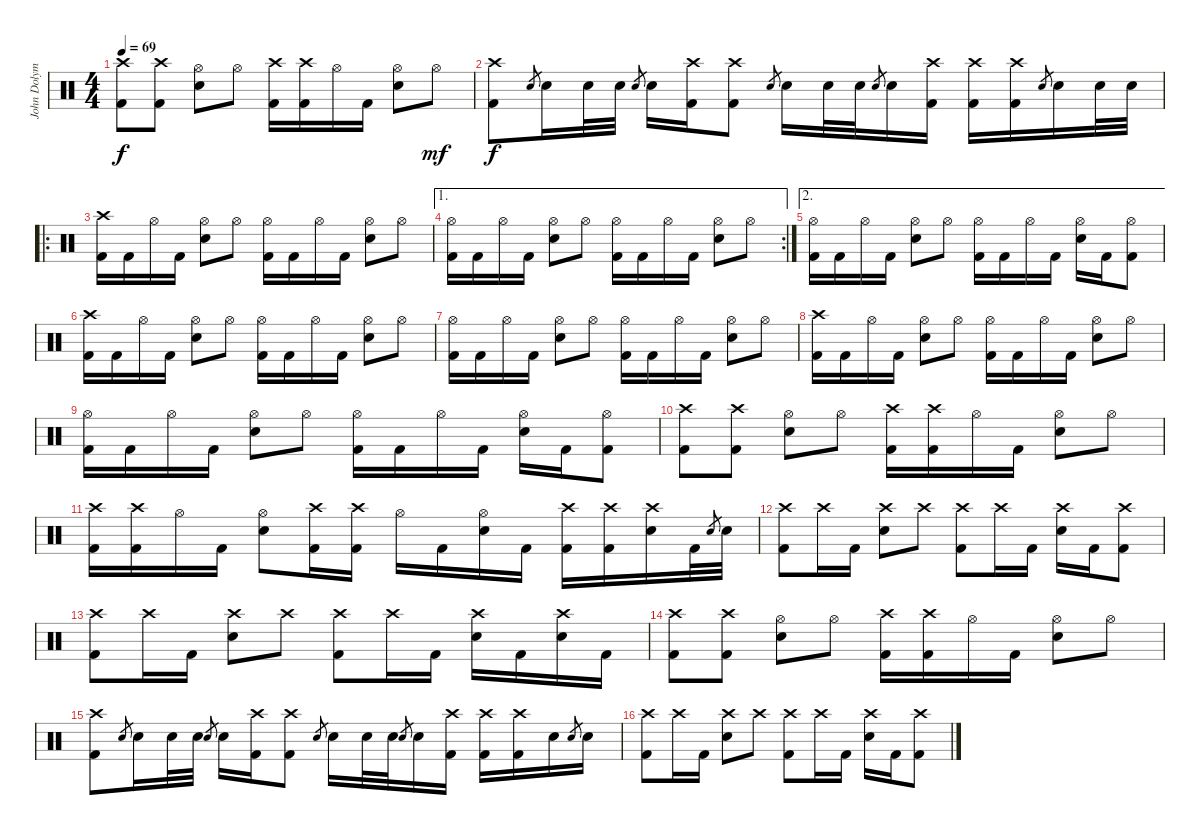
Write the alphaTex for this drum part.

\track ("John Dolyman" "John Dolym") {instrument percussion}
\staff {score}
\articulation defaults
\ts (4 4)
\tempo 69
\clef neutral
\ks c
("Crash high (hit)" "Kick (hit) 2").8{dy f} ("Crash high (hit)" "Kick (hit) 2").8 ("Hi-Hat (open)" "Snare (hit) 2").8 "Hi-Hat (open)".8 ("Crash high (hit)" "Kick (hit) 2").16 ("Crash high (hit)" "Kick (hit) 2").16 "Hi-Hat (open)".16 "Kick (hit) 2".16 ("Hi-Hat (open)" "Snare (hit) 2").8 "Hi-Hat (open)".8{dy mf} |
("Crash high (hit)" "Kick (hit) 2").8{dy f} "Snare (hit) 2".8{gr} "Snare (hit) 2".16 "Snare (hit) 2".32 "Snare (hit) 2".32 "Snare (hit) 2".8{gr} "Snare (hit) 2".16 ("Crash high (hit)" "Kick (hit) 2").16 ("Crash high (hit)" "Kick (hit) 2").8 "Snare (hit) 2".8{gr} "Snare (hit) 2".16 "Snare (hit) 2".32 "Snare (hit) 2".32 "Snare (hit) 2".8{gr} "Snare (hit) 2".16 ("Crash high (hit)" "Kick (hit) 2").16 ("Crash high (hit)" "Kick (hit) 2").16 ("Crash high (hit)" "Kick (hit) 2").16 "Snare (hit) 2".8{gr} "Snare (hit) 2".16 "Snare (hit) 2".32 "Snare (hit) 2".32 |
\ro
("Crash high (hit)" "Kick (hit) 2").16 "Kick (hit) 2".16 "Hi-Hat (open)".16 "Kick (hit) 2".16 ("Hi-Hat (open)" "Snare (hit) 2").8 "Hi-Hat (open)".8 ("Hi-Hat (open)" "Kick (hit) 2").16 "Kick (hit) 2".16 "Hi-Hat (open)".16 "Kick (hit) 2".16 ("Hi-Hat (open)" "Snare (hit) 2").8 "Hi-Hat (open)".8 |
\ae 1
\rc 2
("Hi-Hat (open)" "Kick (hit) 2").16 "Kick (hit) 2".16 "Hi-Hat (open)".16 "Kick (hit) 2".16 ("Hi-Hat (open)" "Snare (hit) 2").8 "Hi-Hat (open)".8 ("Hi-Hat (open)" "Kick (hit) 2").16 "Kick (hit) 2".16 "Hi-Hat (open)".16 "Kick (hit) 2".16 ("Hi-Hat (open)" "Snare (hit) 2").8 "Hi-Hat (open)".8 |
\ae 2
("Hi-Hat (open)" "Kick (hit) 2").16 "Kick (hit) 2".16 "Hi-Hat (open)".16 "Kick (hit) 2".16 ("Hi-Hat (open)" "Snare (hit) 2").8 "Hi-Hat (open)".8 ("Hi-Hat (open)" "Kick (hit) 2").16 "Kick (hit) 2".16 "Hi-Hat (open)".16 "Kick (hit) 2".16 ("Hi-Hat (open)" "Snare (hit) 2").16 "Kick (hit) 2".16 ("Hi-Hat (open)" "Kick (hit) 2").8 |
("Crash high (hit)" "Kick (hit) 2").16 "Kick (hit) 2".16 "Hi-Hat (open)".16 "Kick (hit) 2".16 ("Hi-Hat (open)" "Snare (hit) 2").8 "Hi-Hat (open)".8 ("Hi-Hat (open)" "Kick (hit) 2").16 "Kick (hit) 2".16 "Hi-Hat (open)".16 "Kick (hit) 2".16 ("Hi-Hat (open)" "Snare (hit) 2").8 "Hi-Hat (open)".8 |
("Hi-Hat (open)" "Kick (hit) 2").16 "Kick (hit) 2".16 "Hi-Hat (open)".16 "Kick (hit) 2".16 ("Hi-Hat (open)" "Snare (hit) 2").8 "Hi-Hat (open)".8 ("Hi-Hat (open)" "Kick (hit) 2").16 "Kick (hit) 2".16 "Hi-Hat (open)".16 "Kick (hit) 2".16 ("Hi-Hat (open)" "Snare (hit) 2").8 "Hi-Hat (open)".8 |
("Crash high (hit)" "Kick (hit) 2").16 "Kick (hit) 2".16 "Hi-Hat (open)".16 "Kick (hit) 2".16 ("Hi-Hat (open)" "Snare (hit) 2").8 "Hi-Hat (open)".8 ("Hi-Hat (open)" "Kick (hit) 2").16 "Kick (hit) 2".16 "Hi-Hat (open)".16 "Kick (hit) 2".16 ("Hi-Hat (open)" "Snare (hit) 2").8 "Hi-Hat (open)".8 |
("Hi-Hat (open)" "Kick (hit) 2").16 "Kick (hit) 2".16 "Hi-Hat (open)".16 "Kick (hit) 2".16 ("Hi-Hat (open)" "Snare (hit) 2").8 "Hi-Hat (open)".8 ("Hi-Hat (open)" "Kick (hit) 2").16 "Kick (hit) 2".16 "Hi-Hat (open)".16 "Kick (hit) 2".16 ("Hi-Hat (open)" "Snare (hit) 2").16 "Kick (hit) 2".16 ("Hi-Hat (open)" "Kick (hit) 2").8 |
("Crash high (hit)" "Kick (hit) 2").8 ("Crash high (hit)" "Kick (hit) 2").8 ("Hi-Hat (open)" "Snare (hit) 2").8 "Hi-Hat (open)".8 ("Crash high (hit)" "Kick (hit) 2").16 ("Crash high (hit)" "Kick (hit) 2").16 "Hi-Hat (open)".16 "Kick (hit) 2".16 ("Hi-Hat (open)" "Snare (hit) 2").8 "Hi-Hat (open)".8 |
("Crash high (hit)" "Kick (hit) 2").16 ("Crash high (hit)" "Kick (hit) 2").16 "Hi-Hat (open)".16 "Kick (hit) 2".16 ("Hi-Hat (open)" "Snare (hit) 2").8 ("Crash high (hit)" "Kick (hit) 2").16 ("Crash high (hit)" "Kick (hit) 2").16 "Hi-Hat (open)".16 "Kick (hit) 2".16 ("Hi-Hat (open)" "Snare (hit) 2").16 "Kick (hit) 2".16 ("Crash high (hit)" "Kick (hit) 2").16 ("Crash high (hit)" "Kick (hit) 2").16 ("Crash high (hit)" "Snare (hit) 2").16 "Kick (hit) 2".32 "Snare (hit) 2".8{gr} "Snare (hit) 2".32 |
("Crash high (hit)" "Kick (hit) 2").8 "Crash high (hit)".16 "Kick (hit) 2".16 ("Crash high (hit)" "Snare (hit) 2").8 "Crash high (hit)".8 ("Crash high (hit)" "Kick (hit) 2").8 "Crash high (hit)".16 "Kick (hit) 2".16 ("Crash high (hit)" "Snare (hit) 2").16 "Kick (hit) 2".16 ("Crash high (hit)" "Kick (hit) 2").8 |
("Crash high (hit)" "Kick (hit) 2").8 "Crash high (hit)".16 "Kick (hit) 2".16 ("Crash high (hit)" "Snare (hit) 2").8 "Crash high (hit)".8 ("Crash high (hit)" "Kick (hit) 2").8 "Crash high (hit)".16 "Kick (hit) 2".16 ("Crash high (hit)" "Snare (hit) 2").16 "Kick (hit) 2".16 ("Crash high (hit)" "Snare (hit) 2").16 "Kick (hit) 2".16 |
("Crash high (hit)" "Kick (hit) 2").8 ("Crash high (hit)" "Kick (hit) 2").8 ("Hi-Hat (open)" "Snare (hit) 2").8 "Hi-Hat (open)".8 ("Crash high (hit)" "Kick (hit) 2").16 ("Crash high (hit)" "Kick (hit) 2").16 "Hi-Hat (open)".16 "Kick (hit) 2".16 ("Hi-Hat (open)" "Snare (hit) 2").8 "Hi-Hat (open)".8 |
("Crash high (hit)" "Kick (hit) 2").8 "Snare (hit) 2".8{gr} "Snare (hit) 2".16 "Snare (hit) 2".32 "Snare (hit) 2".32 "Snare (hit) 2".8{gr} "Snare (hit) 2".16 ("Crash high (hit)" "Kick (hit) 2").16 ("Crash high (hit)" "Kick (hit) 2").8 "Snare (hit) 2".8{gr} "Snare (hit) 2".16 "Snare (hit) 2".32 "Snare (hit) 2".32 "Snare (hit) 2".8{gr} "Snare (hit) 2".16 ("Crash high (hit)" "Kick (hit) 2").16 ("Crash high (hit)" "Kick (hit) 2").16 ("Crash high (hit)" "Kick (hit) 2").16 "Snare (hit) 2".16 "Snare (hit) 2".8{gr} "Snare (hit) 2".16 |
("Crash high (hit)" "Kick (hit) 2").8 "Crash high (hit)".16 "Kick (hit) 2".16 ("Crash high (hit)" "Snare (hit) 2").8 "Crash high (hit)".8 ("Crash high (hit)" "Kick (hit) 2").8 "Crash high (hit)".16 "Kick (hit) 2".16 ("Crash high (hit)" "Snare (hit) 2").16 "Kick (hit) 2".16 ("Crash high (hit)" "Kick (hit) 2").8
